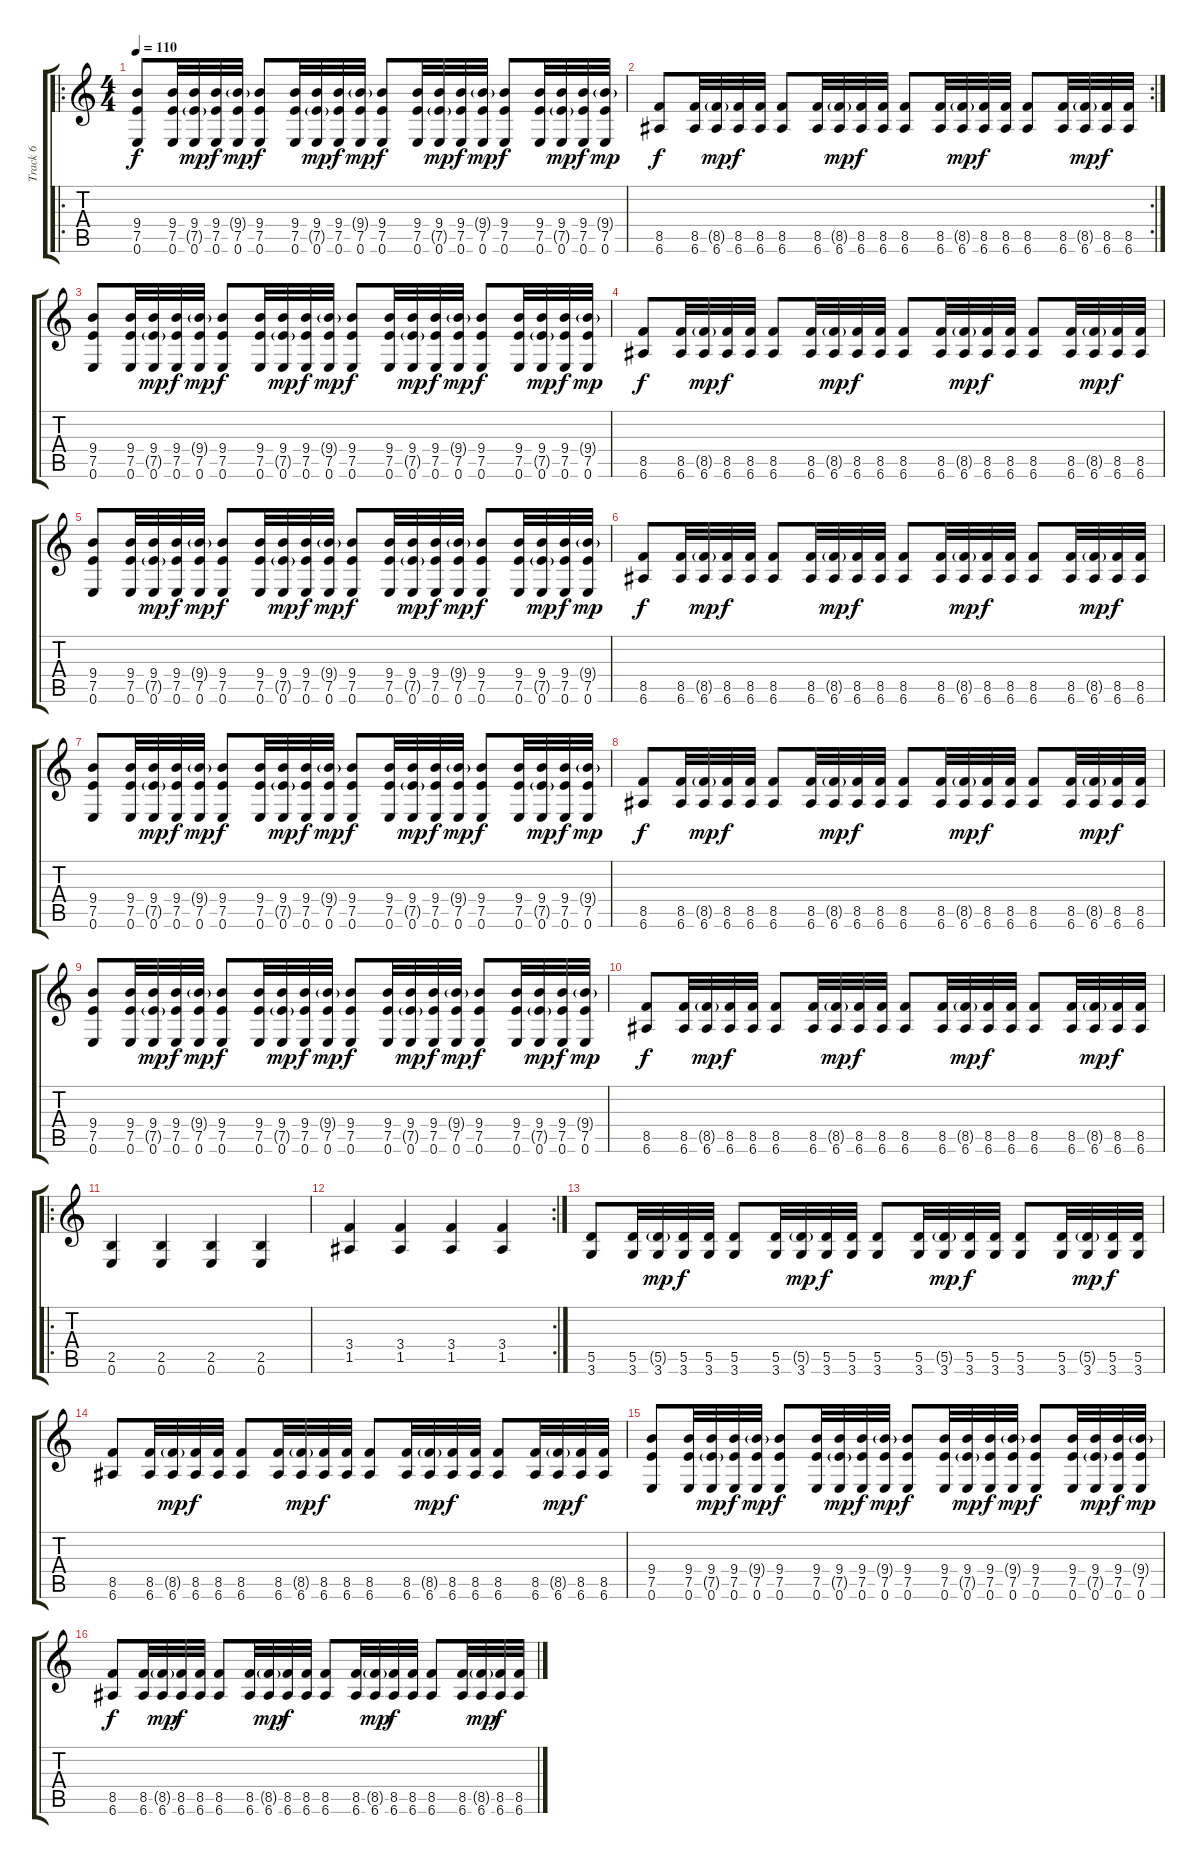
\track ("Track 6" "Track 6") {instrument distortionguitar}
\staff {score tabs}
\tuning (E4 B3 G3 D3 A2 E2) {hide}
\ro
\ts (4 4)
\tempo 110
\clef g2
\ks c
(9.4 7.5 0.6).8{dy f} (9.4 7.5 0.6).32 (9.4 7.5{g} 0.6).32{dy mp} (9.4 7.5 0.6).32{dy f} (9.4{g} 7.5 0.6).32{dy mp} (9.4 7.5 0.6).8{dy f} (9.4 7.5 0.6).32 (9.4 7.5{g} 0.6).32{dy mp} (9.4 7.5 0.6).32{dy f} (9.4{g} 7.5 0.6).32{dy mp} (9.4 7.5 0.6).8{dy f} (9.4 7.5 0.6).32 (9.4 7.5{g} 0.6).32{dy mp} (9.4 7.5 0.6).32{dy f} (9.4{g} 7.5 0.6).32{dy mp} (9.4 7.5 0.6).8{dy f} (9.4 7.5 0.6).32 (9.4 7.5{g} 0.6).32{dy mp} (9.4 7.5 0.6).32{dy f} (9.4{g} 7.5 0.6).32{dy mp} |
\rc 2
(8.5 6.6).8{dy f} (8.5 6.6).32 (8.5{g} 6.6).32{dy mp} (8.5 6.6).32{dy f} (8.5 6.6).32 (8.5 6.6).8 (8.5 6.6).32 (8.5{g} 6.6).32{dy mp} (8.5 6.6).32{dy f} (8.5 6.6).32 (8.5 6.6).8 (8.5 6.6).32 (8.5{g} 6.6).32{dy mp} (8.5 6.6).32{dy f} (8.5 6.6).32 (8.5 6.6).8 (8.5 6.6).32 (8.5{g} 6.6).32{dy mp} (8.5 6.6).32{dy f} (8.5 6.6).32 |
(9.4 7.5 0.6).8 (9.4 7.5 0.6).32 (9.4 7.5{g} 0.6).32{dy mp} (9.4 7.5 0.6).32{dy f} (9.4{g} 7.5 0.6).32{dy mp} (9.4 7.5 0.6).8{dy f} (9.4 7.5 0.6).32 (9.4 7.5{g} 0.6).32{dy mp} (9.4 7.5 0.6).32{dy f} (9.4{g} 7.5 0.6).32{dy mp} (9.4 7.5 0.6).8{dy f} (9.4 7.5 0.6).32 (9.4 7.5{g} 0.6).32{dy mp} (9.4 7.5 0.6).32{dy f} (9.4{g} 7.5 0.6).32{dy mp} (9.4 7.5 0.6).8{dy f} (9.4 7.5 0.6).32 (9.4 7.5{g} 0.6).32{dy mp} (9.4 7.5 0.6).32{dy f} (9.4{g} 7.5 0.6).32{dy mp} |
(8.5 6.6).8{dy f} (8.5 6.6).32 (8.5{g} 6.6).32{dy mp} (8.5 6.6).32{dy f} (8.5 6.6).32 (8.5 6.6).8 (8.5 6.6).32 (8.5{g} 6.6).32{dy mp} (8.5 6.6).32{dy f} (8.5 6.6).32 (8.5 6.6).8 (8.5 6.6).32 (8.5{g} 6.6).32{dy mp} (8.5 6.6).32{dy f} (8.5 6.6).32 (8.5 6.6).8 (8.5 6.6).32 (8.5{g} 6.6).32{dy mp} (8.5 6.6).32{dy f} (8.5 6.6).32 |
(9.4 7.5 0.6).8 (9.4 7.5 0.6).32 (9.4 7.5{g} 0.6).32{dy mp} (9.4 7.5 0.6).32{dy f} (9.4{g} 7.5 0.6).32{dy mp} (9.4 7.5 0.6).8{dy f} (9.4 7.5 0.6).32 (9.4 7.5{g} 0.6).32{dy mp} (9.4 7.5 0.6).32{dy f} (9.4{g} 7.5 0.6).32{dy mp} (9.4 7.5 0.6).8{dy f} (9.4 7.5 0.6).32 (9.4 7.5{g} 0.6).32{dy mp} (9.4 7.5 0.6).32{dy f} (9.4{g} 7.5 0.6).32{dy mp} (9.4 7.5 0.6).8{dy f} (9.4 7.5 0.6).32 (9.4 7.5{g} 0.6).32{dy mp} (9.4 7.5 0.6).32{dy f} (9.4{g} 7.5 0.6).32{dy mp} |
(8.5 6.6).8{dy f} (8.5 6.6).32 (8.5{g} 6.6).32{dy mp} (8.5 6.6).32{dy f} (8.5 6.6).32 (8.5 6.6).8 (8.5 6.6).32 (8.5{g} 6.6).32{dy mp} (8.5 6.6).32{dy f} (8.5 6.6).32 (8.5 6.6).8 (8.5 6.6).32 (8.5{g} 6.6).32{dy mp} (8.5 6.6).32{dy f} (8.5 6.6).32 (8.5 6.6).8 (8.5 6.6).32 (8.5{g} 6.6).32{dy mp} (8.5 6.6).32{dy f} (8.5 6.6).32 |
(9.4 7.5 0.6).8 (9.4 7.5 0.6).32 (9.4 7.5{g} 0.6).32{dy mp} (9.4 7.5 0.6).32{dy f} (9.4{g} 7.5 0.6).32{dy mp} (9.4 7.5 0.6).8{dy f} (9.4 7.5 0.6).32 (9.4 7.5{g} 0.6).32{dy mp} (9.4 7.5 0.6).32{dy f} (9.4{g} 7.5 0.6).32{dy mp} (9.4 7.5 0.6).8{dy f} (9.4 7.5 0.6).32 (9.4 7.5{g} 0.6).32{dy mp} (9.4 7.5 0.6).32{dy f} (9.4{g} 7.5 0.6).32{dy mp} (9.4 7.5 0.6).8{dy f} (9.4 7.5 0.6).32 (9.4 7.5{g} 0.6).32{dy mp} (9.4 7.5 0.6).32{dy f} (9.4{g} 7.5 0.6).32{dy mp} |
(8.5 6.6).8{dy f} (8.5 6.6).32 (8.5{g} 6.6).32{dy mp} (8.5 6.6).32{dy f} (8.5 6.6).32 (8.5 6.6).8 (8.5 6.6).32 (8.5{g} 6.6).32{dy mp} (8.5 6.6).32{dy f} (8.5 6.6).32 (8.5 6.6).8 (8.5 6.6).32 (8.5{g} 6.6).32{dy mp} (8.5 6.6).32{dy f} (8.5 6.6).32 (8.5 6.6).8 (8.5 6.6).32 (8.5{g} 6.6).32{dy mp} (8.5 6.6).32{dy f} (8.5 6.6).32 |
(9.4 7.5 0.6).8 (9.4 7.5 0.6).32 (9.4 7.5{g} 0.6).32{dy mp} (9.4 7.5 0.6).32{dy f} (9.4{g} 7.5 0.6).32{dy mp} (9.4 7.5 0.6).8{dy f} (9.4 7.5 0.6).32 (9.4 7.5{g} 0.6).32{dy mp} (9.4 7.5 0.6).32{dy f} (9.4{g} 7.5 0.6).32{dy mp} (9.4 7.5 0.6).8{dy f} (9.4 7.5 0.6).32 (9.4 7.5{g} 0.6).32{dy mp} (9.4 7.5 0.6).32{dy f} (9.4{g} 7.5 0.6).32{dy mp} (9.4 7.5 0.6).8{dy f} (9.4 7.5 0.6).32 (9.4 7.5{g} 0.6).32{dy mp} (9.4 7.5 0.6).32{dy f} (9.4{g} 7.5 0.6).32{dy mp} |
(8.5 6.6).8{dy f} (8.5 6.6).32 (8.5{g} 6.6).32{dy mp} (8.5 6.6).32{dy f} (8.5 6.6).32 (8.5 6.6).8 (8.5 6.6).32 (8.5{g} 6.6).32{dy mp} (8.5 6.6).32{dy f} (8.5 6.6).32 (8.5 6.6).8 (8.5 6.6).32 (8.5{g} 6.6).32{dy mp} (8.5 6.6).32{dy f} (8.5 6.6).32 (8.5 6.6).8 (8.5 6.6).32 (8.5{g} 6.6).32{dy mp} (8.5 6.6).32{dy f} (8.5 6.6).32 |
\ro
(2.5 0.6).4 (2.5 0.6).4 (2.5 0.6).4 (2.5 0.6).4 |
\rc 2
(3.4 1.5).4 (3.4 1.5).4 (3.4 1.5).4 (3.4 1.5).4 |
(5.5 3.6).8 (5.5 3.6).32 (5.5{g} 3.6).32{dy mp} (5.5 3.6).32{dy f} (5.5 3.6).32 (5.5 3.6).8 (5.5 3.6).32 (5.5{g} 3.6).32{dy mp} (5.5 3.6).32{dy f} (5.5 3.6).32 (5.5 3.6).8 (5.5 3.6).32 (5.5{g} 3.6).32{dy mp} (5.5 3.6).32{dy f} (5.5 3.6).32 (5.5 3.6).8 (5.5 3.6).32 (5.5{g} 3.6).32{dy mp} (5.5 3.6).32{dy f} (5.5 3.6).32 |
(8.5 6.6).8 (8.5 6.6).32 (8.5{g} 6.6).32{dy mp} (8.5 6.6).32{dy f} (8.5 6.6).32 (8.5 6.6).8 (8.5 6.6).32 (8.5{g} 6.6).32{dy mp} (8.5 6.6).32{dy f} (8.5 6.6).32 (8.5 6.6).8 (8.5 6.6).32 (8.5{g} 6.6).32{dy mp} (8.5 6.6).32{dy f} (8.5 6.6).32 (8.5 6.6).8 (8.5 6.6).32 (8.5{g} 6.6).32{dy mp} (8.5 6.6).32{dy f} (8.5 6.6).32 |
(9.4 7.5 0.6).8 (9.4 7.5 0.6).32 (9.4 7.5{g} 0.6).32{dy mp} (9.4 7.5 0.6).32{dy f} (9.4{g} 7.5 0.6).32{dy mp} (9.4 7.5 0.6).8{dy f} (9.4 7.5 0.6).32 (9.4 7.5{g} 0.6).32{dy mp} (9.4 7.5 0.6).32{dy f} (9.4{g} 7.5 0.6).32{dy mp} (9.4 7.5 0.6).8{dy f} (9.4 7.5 0.6).32 (9.4 7.5{g} 0.6).32{dy mp} (9.4 7.5 0.6).32{dy f} (9.4{g} 7.5 0.6).32{dy mp} (9.4 7.5 0.6).8{dy f} (9.4 7.5 0.6).32 (9.4 7.5{g} 0.6).32{dy mp} (9.4 7.5 0.6).32{dy f} (9.4{g} 7.5 0.6).32{dy mp} |
(8.5 6.6).8{dy f} (8.5 6.6).32 (8.5{g} 6.6).32{dy mp} (8.5 6.6).32{dy f} (8.5 6.6).32 (8.5 6.6).8 (8.5 6.6).32 (8.5{g} 6.6).32{dy mp} (8.5 6.6).32{dy f} (8.5 6.6).32 (8.5 6.6).8 (8.5 6.6).32 (8.5{g} 6.6).32{dy mp} (8.5 6.6).32{dy f} (8.5 6.6).32 (8.5 6.6).8 (8.5 6.6).32 (8.5{g} 6.6).32{dy mp} (8.5 6.6).32{dy f} (8.5 6.6).32
